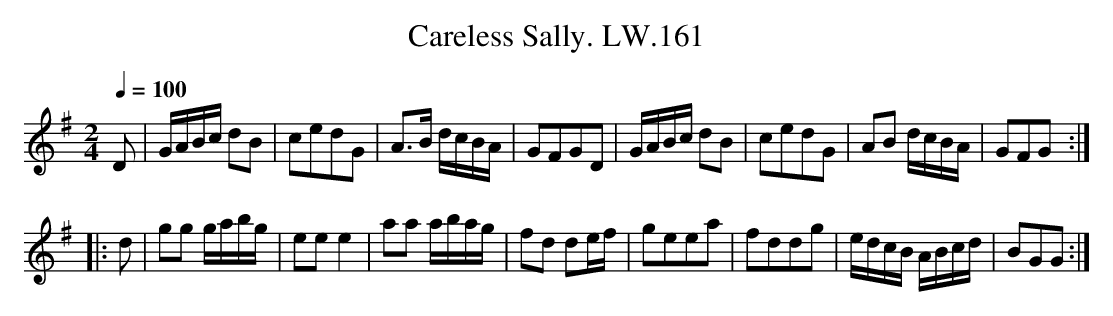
X:1
T:Careless Sally. LW.161
L:1/8
M:2/4
Q:1/4=100
K:G
D|G/A/B/c/ dB|cedG|A>B d/c/B/A/|GFGD|G/A/B/c/ dB|cedG|AB d/c/B/A/|GFG :|
|:d|gg g/a/b/g/|eee2|aa a/b/a/g/|fd de/f/|geea|fddg|e/d/c/B/ A/B/c/d/|BGG :|
